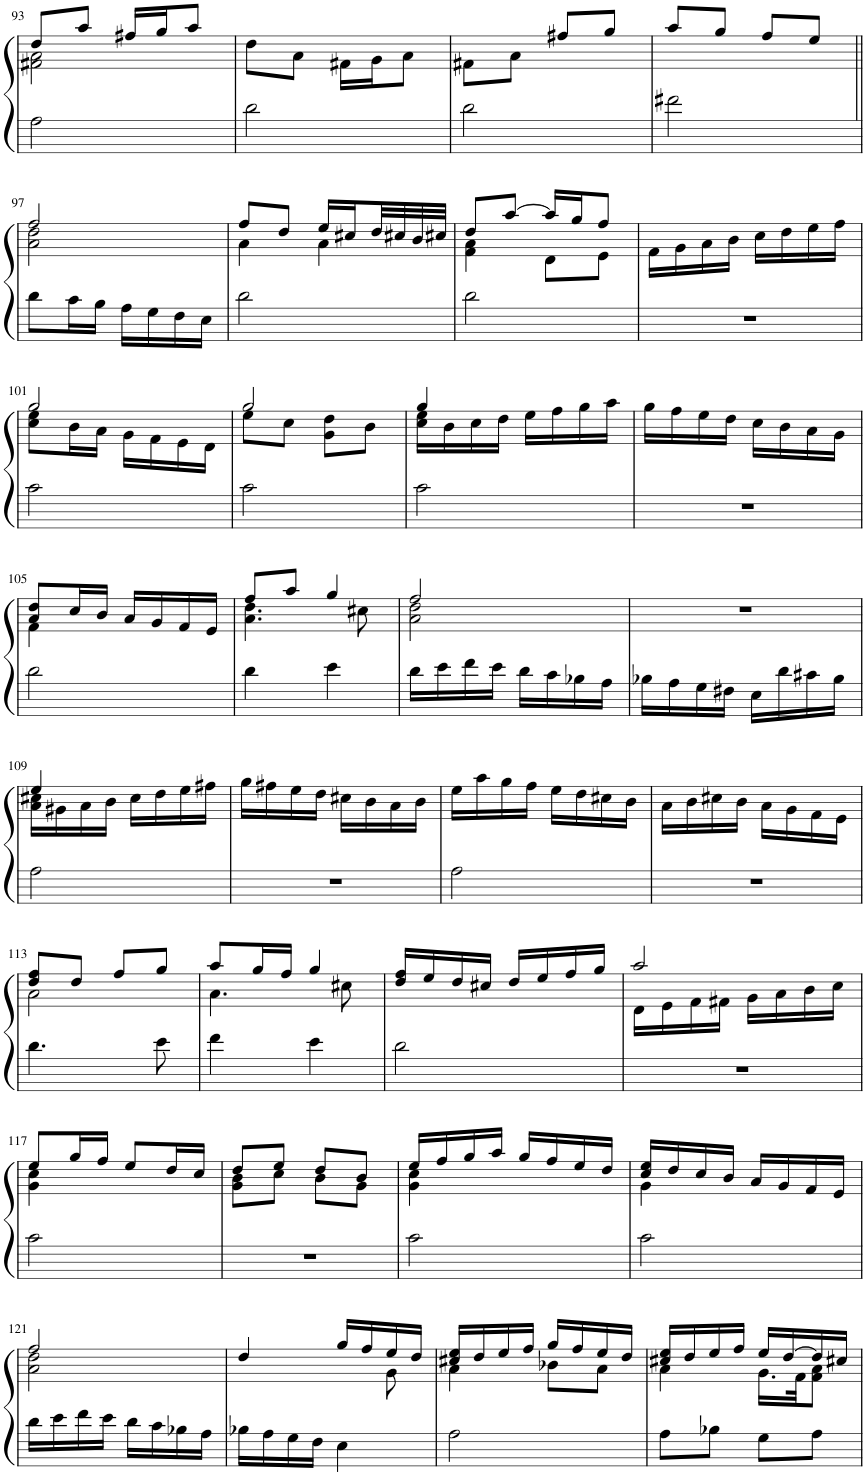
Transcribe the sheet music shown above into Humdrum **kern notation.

**kern	**kern
*part1	*part1
*staff2	*staff1
*I"Piano	*
*I'Pno.	*
!!LO:PB:g=z
*clefF4	*clefG2
*k[]	*k[]
*M2/4	*M2/4
=93	=93
*	*^
2A\	8dd/L	2f#X\ 2a\
.	8aa/J	.
.	16ff#X/LL	.
.	16gg/J	.
.	8aa/J	.
*	*v	*v
=94	=94
2d\	8dd\L
.	8a\J
.	16f#X\LL
.	16g\J
.	8a\J
=95	=95
2d\	8f#X\L
.	8a\J
.	8ff#X/L
.	8gg/J
=96	=96
2f#X\	8aa/L
.	8gg/J
.	8ff/L
.	8ee/J
!!LO:LB:g=z
=97||	=97||
*	*^
8d\L	2ff/	2a\ 2dd\
16c\L	.	.
16B\JJ	.	.
16A\LL	.	.
16G\	.	.
16F\	.	.
16E\JJ	.	.
=98	=98	=98
2d\	8ff/L	4a\
.	8dd/J	.
.	16ee/LL	4a\
.	16cc#X/	.
.	32dd/L	.
.	32cc#X/	.
.	32b/	.
.	32cc#X/JJJ	.
=99	=99	=99
2d\	8dd/L	4f\ 4a\
.	[8aa/J	.
.	16aa/LL]	8d\L
.	16gg/J	.
.	8ff/J	8e\J
*	*v	*v
=100	=100
2r	16f\LL
.	16g\
.	16a\
.	16b\JJ
.	16cc\LL
.	16dd\
.	16ee\
.	16ff\JJ
!!LO:LB:g=z
=101	=101
*	*^
2c\	2gg/	8cc\ 8ee\L
.	.	16b\L
.	.	16a\JJ
.	.	16g\LL
.	.	16f\
.	.	16e\
.	.	16d\JJ
=102	=102	=102
2c\	2gg/	8ee\L
.	.	8cc\J
.	.	8g\ 8dd\L
.	.	8b\J
=103	=103	=103
2c\	4gg/	16cc\ 16ee\LL
.	.	16b\
.	.	16cc\
.	.	16dd\JJ
.	16ee\LL	4ryy
.	16ff\	.
.	16gg\	.
.	16aa\JJ	.
*	*v	*v
=104	=104
2r	16gg\LL
.	16ff\
.	16ee\
.	16dd\JJ
.	16cc\LL
.	16b\
.	16a\
.	16g\JJ
!!LO:LB:g=z
=105	=105
*	*^
2d\	8a/ 8dd/L	4f\
.	16cc/L	.
.	16b/JJ	.
.	16a/LL	4ryy
.	16g/	.
.	16f/	.
.	16e/JJ	.
=106	=106	=106
4d\	8ff/L	4.a\ 4.dd\
.	8aa/J	.
4e\	4gg/	.
.	.	8cc#X\
=107	=107	=107
16d\LL	2ff/	2a\ 2dd\
16e\	.	.
16f\	.	.
16e\JJ	.	.
16d\LL	.	.
16c\	.	.
16B-X\	.	.
16A\JJ	.	.
*	*v	*v
=108	=108
16B-X\LL	2r
16A\	.
16G\	.
16F#X\JJ	.
16E\LL	.
16d\	.
16c#X\	.
16B-\JJ	.
!!LO:LB:g=z
=109	=109
*	*^
2A\	4ee/	16a\ 16cc#X\LL
.	.	16g#X\
.	.	16a\
.	.	16b\JJ
.	16cc#\LL	4ryy
.	16dd\	.
.	16ee\	.
.	16ff#X\JJ	.
*	*v	*v
=110	=110
2r	16gg\LL
.	16ff#X\
.	16ee\
.	16dd\JJ
.	16cc#X\LL
.	16b\
.	16a\
.	16b\JJ
=111	=111
2A\	16ee\LL
.	16aa\
.	16gg\
.	16ff\JJ
.	16ee\LL
.	16dd\
.	16cc#X\
.	16b\JJ
=112	=112
2r	16a\LL
.	16b\
.	16cc#X\
.	16b\JJ
.	16a\LL
.	16g\
.	16f\
.	16e\JJ
!!LO:LB:g=z
=113	=113
*	*^
4.d\	8dd/ 8ff/L	2a\
.	8dd/J	.
.	8ff/L	.
8e\	8gg/J	.
=114	=114	=114
4f\	8aa/L	4.a\
.	16gg/L	.
.	16ff/JJ	.
4e\	4gg/	.
.	.	8cc#X\
*	*v	*v
=115	=115
2d\	16dd/ 16ff/LL
.	16ee/
.	16dd/
.	16cc#X/JJ
.	16dd/LL
.	16ee/
.	16ff/
.	16gg/JJ
=116	=116
*	*^
2r	2aa/	16d\LL
.	.	16e\
.	.	16f\
.	.	16f#X\JJ
.	.	16g\LL
.	.	16a\
.	.	16b\
.	.	16cc\JJ
!!LO:LB:g=z	!!
=117	=117	=117
2c\	8ee/L	4g\ 4cc\
.	16gg/L	.
.	16ff/JJ	.
.	8ee/L	4ryy
.	16dd/L	.
.	16cc/JJ	.
=118	=118	=118
2r	8dd/L	8g\ 8b\L
.	8ee/J	8cc\J
.	8dd/L	8b\L
.	8b/J	8g\J
=119	=119	=119
2c\	16ee/LL	4g\ 4cc\
.	16ff/	.
.	16gg/	.
.	16aa/JJ	.
.	16gg/LL	4ryy
.	16ff/	.
.	16ee/	.
.	16dd/JJ	.
=120	=120	=120
2c\	16cc/ 16ee/LL	4g\
.	16dd/	.
.	16cc/	.
.	16b/JJ	.
.	16a/LL	4ryy
.	16g/	.
.	16f/	.
.	16e/JJ	.
!!LO:LB:g=z	!!
=121	=121	=121
16d\LL	2ff/	2a\ 2dd\
16e\	.	.
16f\	.	.
16e\JJ	.	.
16d\LL	.	.
16c\	.	.
16B-X\	.	.
16A\JJ	.	.
=122	=122	=122
16B-X\LL	4dd/	4.ryy
16A\	.	.
16G\	.	.
16F\JJ	.	.
4E\	16gg/LL	.
.	16ff/	.
.	16ee/	8g\
.	16dd/JJ	.
=123	=123	=123
2A\	16cc#X/ 16ee/LL	4a\
.	16dd/	.
.	16ee/	.
.	16ff/JJ	.
.	16gg/LL	8b-X\L
.	16ff/	.
.	16ee/	8a\J
.	16dd/JJ	.
=124	=124	=124
8A\L	16cc#X/ 16ee/LL	4a\
.	16dd/	.
8B-X\J	16ee/	.
.	16ff/JJ	.
8G\L	16ee/LL	16.g\LL
.	[16dd/	.
.	.	32f\JK
8A\J	16dd/]	8f\ 8a\J
.	16cc#X/JJ	.
*	*v	*v
=	=
*-	*-
